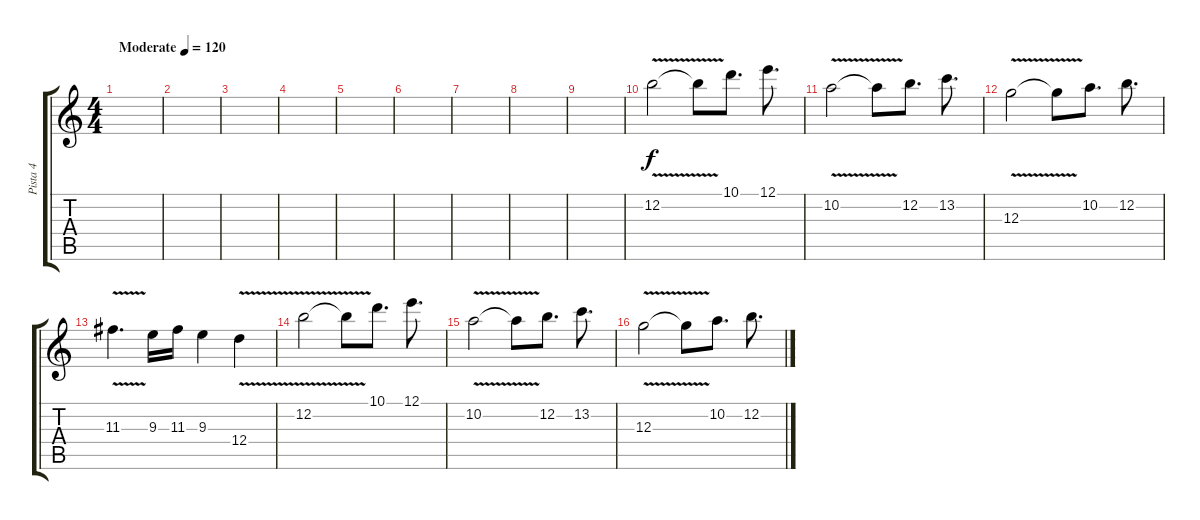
\track ("Pista 4" "Pista 4") {instrument electricguitarclean}
\staff {score tabs}
\tuning (E4 B3 G3 D3 A2 E2) {hide}
\ts (4 4)
\tempo (120 "Moderate")
\clef g2
\ks c
|
|
|
|
|
|
|
|
|
12.2{v}.2 12.2{t}.8 10.1.8{d} 12.1.8{d} |
10.2{v}.2 10.2{t}.8 12.2.8{d} 13.2.8{d} |
12.3{v}.2 12.3{t}.8 10.2.8{d} 12.2.8{d} |
11.3{v}.4{d} 9.3.16 11.3.16 9.3.4 12.4{v}.4 |
12.2{v}.2 12.2{t}.8 10.1.8{d} 12.1.8{d} |
10.2{v}.2 10.2{t}.8 12.2.8{d} 13.2.8{d} |
12.3{v}.2 12.3{t}.8 10.2.8{d} 12.2.8{d}
